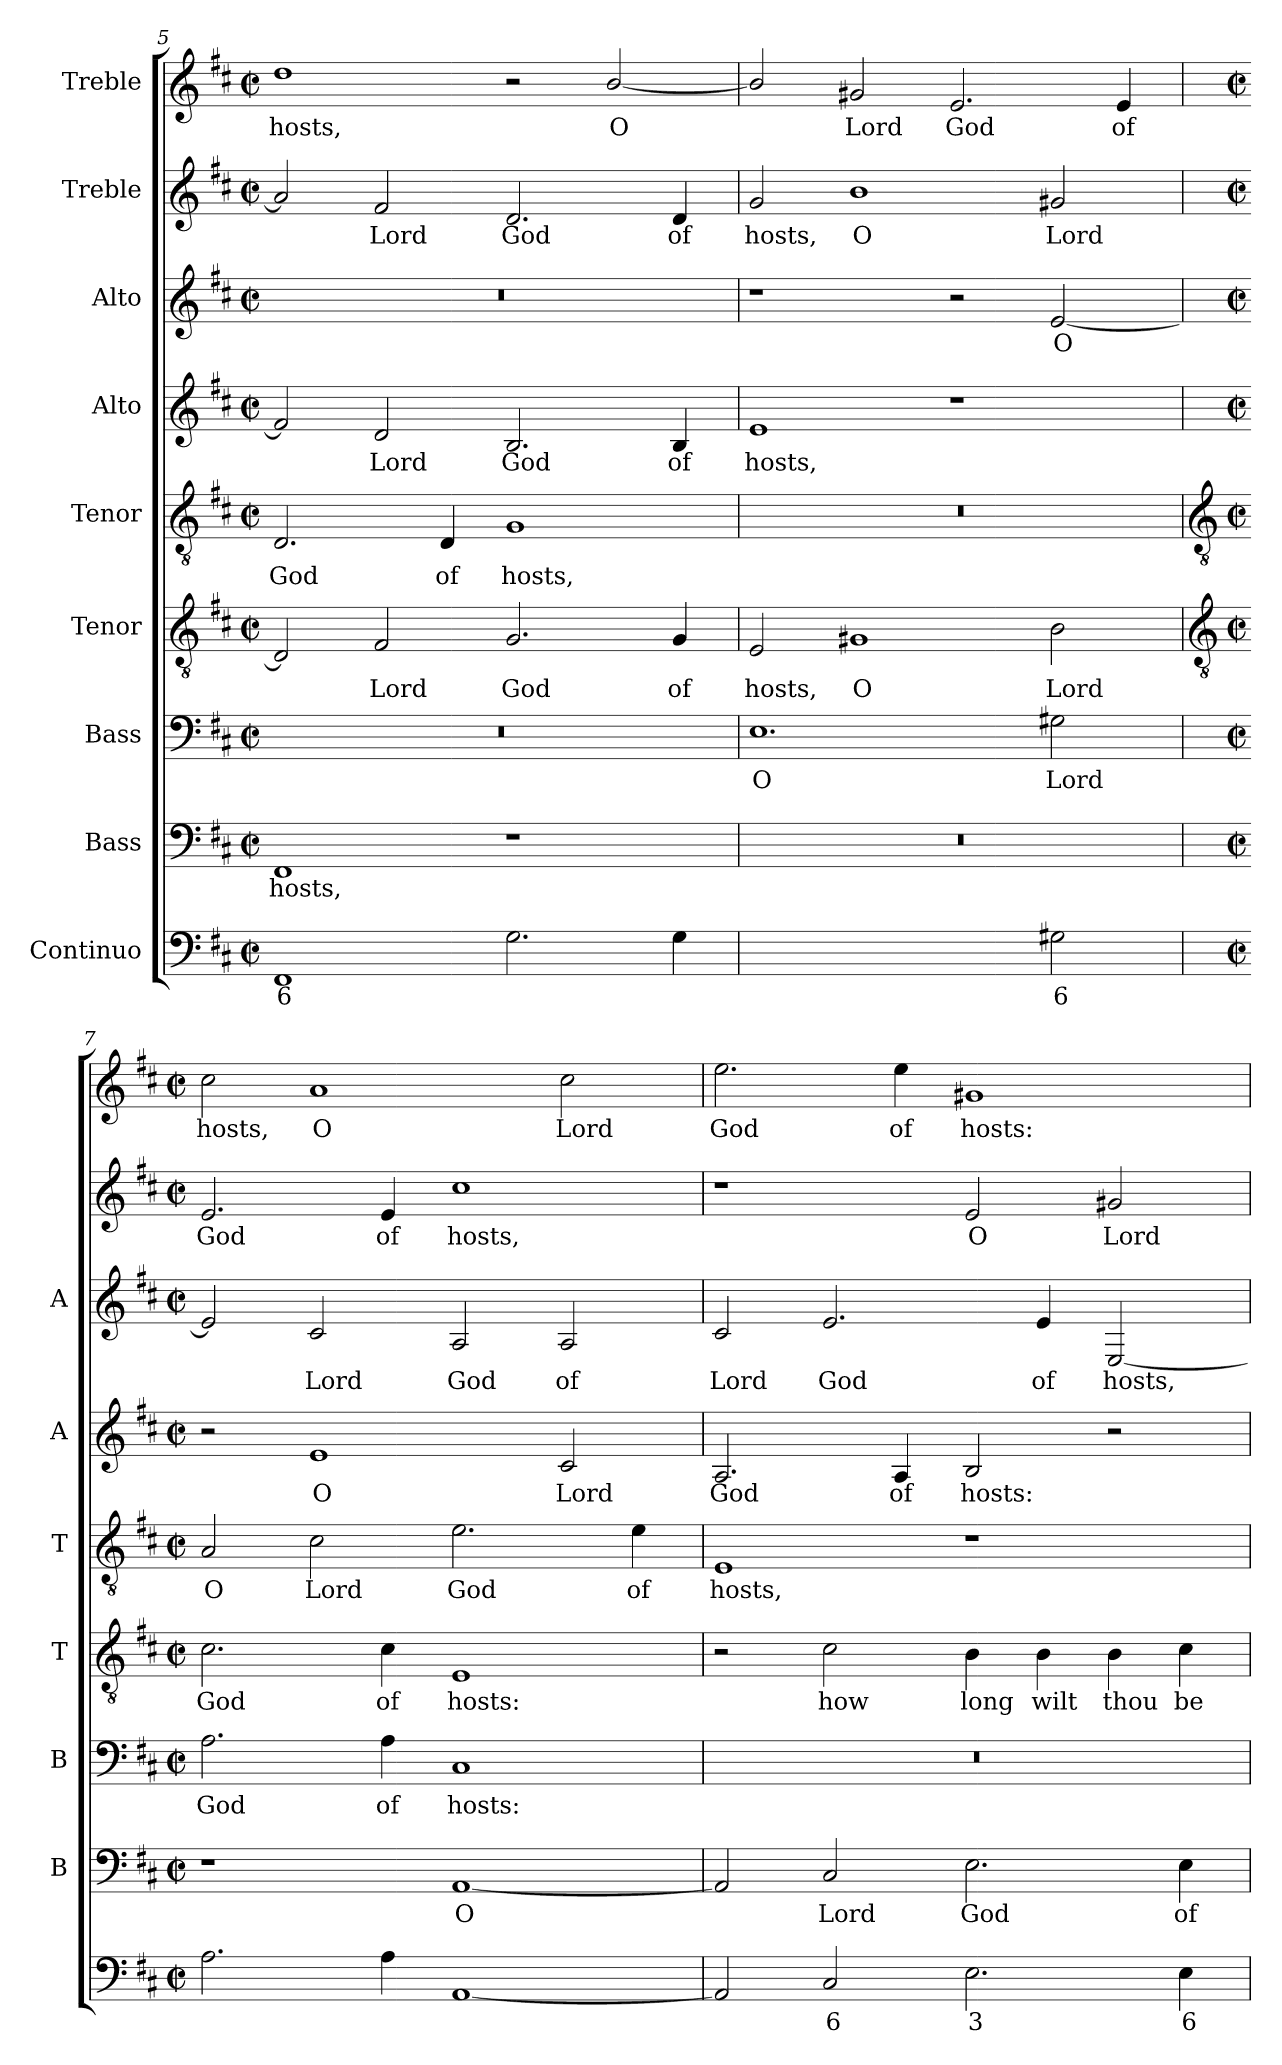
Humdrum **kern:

**kern	**text	**kern	**text	**kern	**text	**kern	**text	**kern	**text	**kern	**text	**kern	**text	**kern	**text	**kern	**text
*part9	*part9	*part8	*part8	*part7	*part7	*part6	*part6	*part5	*part5	*part4	*part4	*part3	*part3	*part2	*part2	*part1	*part1
*staff9	*staff9	*staff8	*staff8	*staff7	*staff7	*staff6	*staff6	*staff5	*staff5	*staff4	*staff4	*staff3	*staff3	*staff2	*staff2	*staff1	*staff1
*I"Continuo	*	*I"Bass	*	*I"Bass	*	*I"Tenor	*	*I"Tenor	*	*I"Alto	*	*I"Alto	*	*I"Treble	*	*I"Treble	*
*	*	*I'B	*	*I'B	*	*I'T	*	*I'T	*	*I'A	*	*I'A	*	*	*	*	*
*clefF4	*	*clefF4	*	*clefF4	*	*clefGv2	*	*clefGv2	*	*clefG2	*	*clefG2	*	*clefG2	*	*clefG2	*
*k[f#c#]	*	*k[f#c#]	*	*k[f#c#]	*	*k[f#c#]	*	*k[f#c#]	*	*k[f#c#]	*	*k[f#c#]	*	*k[f#c#]	*	*k[f#c#]	*
*D:	*	*D:	*	*D:	*	*D:	*	*D:	*	*D:	*	*D:	*	*D:	*	*D:	*
*M4/2	*	*M4/2	*	*M4/2	*	*M4/2	*	*M4/2	*	*M4/2	*	*M4/2	*	*M4/2	*	*M4/2	*
*met(c|)	*	*met(c|)	*	*met(c|)	*	*met(c|)	*	*met(c|)	*	*met(c|)	*	*met(c|)	*	*met(c|)	*	*met(c|)	*
=5	=5	=5	=5	=5	=5	=5	=5	=5	=5	=5	=5	=5	=5	=5	=5	=5	=5
!	!LO:LY:b	!	!LO:LY:b	!	!	!	!	!	!LO:LY:b	!	!	!	!	!	!	!	!LO:LY:b
1FF#	6	1FF#	hosts,	0r	.	2D]	.	2.D	God	2f#]	.	0r	.	2a]	.	1dd	hosts,
!	!	!	!	!	!	!	!LO:LY:b	!	!	!	!LO:LY:b	!	!	!	!LO:LY:b	!	!
.	.	.	.	.	.	2F#	Lord	.	.	2d	Lord	.	.	2f#	Lord	.	.
!	!	!	!	!	!	!	!	!	!LO:LY:b	!	!	!	!	!	!	!	!
.	.	.	.	.	.	.	.	4D	of	.	.	.	.	.	.	.	.
!	!	!	!	!	!	!	!LO:LY:b	!	!LO:LY:b	!	!LO:LY:b	!	!	!	!LO:LY:b	!	!
2.G	.	1r	.	.	.	2.G	God	1G	hosts,	2.B	God	.	.	2.d	God	2r	.
!	!	!	!	!	!	!	!	!	!	!	!	!	!	!	!	!	!LO:LY:b
.	.	.	.	.	.	.	.	.	.	.	.	.	.	.	.	[2b/	O
!	!	!	!	!	!	!	!LO:LY:b	!	!	!	!LO:LY:b	!	!	!	!LO:LY:b	!	!
4G	.	.	.	.	.	4G	of	.	.	4B	of	.	.	4d	of	.	.
=6	=6	=6	=6	=6	=6	=6	=6	=6	=6	=6	=6	=6	=6	=6	=6	=6	=6
!	!	!	!	!	!LO:LY:b	!	!LO:LY:b	!	!	!	!LO:LY:b	!	!	!	!LO:LY:b	!	!
[2Eyy	.	0r	.	1.E	O	2E	hosts,	0r	.	1e	hosts,	1r	.	2g	hosts,	2b/]	.
!	!	!	!	!	!	!	!LO:LY:b	!	!	!	!	!	!	!	!LO:LY:b	!	!LO:LY:b
1Eyy]	.	.	.	.	.	1G#X	O	.	.	.	.	.	.	1b	O	2g#X	Lord
!	!	!	!	!	!	!	!	!	!	!	!	!	!	!	!	!	!LO:LY:b
.	.	.	.	.	.	.	.	.	.	1r	.	2r	.	.	.	2.e	God
!	!LO:LY:b	!	!	!	!LO:LY:b	!	!LO:LY:b	!	!	!	!	!	!LO:LY:b	!	!LO:LY:b	!	!
2G#X	6	.	.	2G#X	Lord	2B	Lord	.	.	.	.	[2e	O	2g#X	Lord	.	.
!	!	!	!	!	!	!	!	!	!	!	!	!	!	!	!	!	!LO:LY:b
.	.	.	.	.	.	.	.	.	.	.	.	.	.	.	.	4e	of
!!LO:LB:g=z
=7	=7	=7	=7	=7	=7	=7	=7	=7	=7	=7	=7	=7	=7	=7	=7	=7	=7
*	*	*	*	*	*	*clefGv2	*	*clefGv2	*	*	*	*	*	*	*	*	*
*M4/2	*	*M4/2	*	*M4/2	*	*M4/2	*	*M4/2	*	*M4/2	*	*M4/2	*	*M4/2	*	*M4/2	*
*met(c|)	*	*met(c|)	*	*met(c|)	*	*met(c|)	*	*met(c|)	*	*met(c|)	*	*met(c|)	*	*met(c|)	*	*met(c|)	*
!	!	!	!	!	!LO:LY:b	!	!LO:LY:b	!	!LO:LY:b	!	!	!	!	!	!LO:LY:b	!	!LO:LY:b
2.A	.	1r	.	2.A	God	2.c#	God	2A	O	2r	.	2e]	.	2.e	God	2cc#	hosts,
!	!	!	!	!	!	!	!	!	!LO:LY:b	!	!LO:LY:b	!	!LO:LY:b	!	!	!	!LO:LY:b
.	.	.	.	.	.	.	.	2c#	Lord	1e	O	2c#	Lord	.	.	1a	O
!	!	!	!	!	!LO:LY:b	!	!LO:LY:b	!	!	!	!	!	!	!	!LO:LY:b	!	!
4A	.	.	.	4A	of	4c#	of	.	.	.	.	.	.	4e	of	.	.
!	!	!	!LO:LY:b	!	!LO:LY:b	!	!LO:LY:b	!	!LO:LY:b	!	!	!	!LO:LY:b	!	!LO:LY:b	!	!
[1AA	.	[1AA	O	1C#	hosts:	1E	hosts:	2.e	God	.	.	2A	God	1cc#	hosts,	.	.
!	!	!	!	!	!	!	!	!	!	!	!LO:LY:b	!	!LO:LY:b	!	!	!	!LO:LY:b
.	.	.	.	.	.	.	.	.	.	2c#	Lord	2A	of	.	.	2cc#	Lord
!	!	!	!	!	!	!	!	!	!LO:LY:b	!	!	!	!	!	!	!	!
.	.	.	.	.	.	.	.	4e	of	.	.	.	.	.	.	.	.
=8	=8	=8	=8	=8	=8	=8	=8	=8	=8	=8	=8	=8	=8	=8	=8	=8	=8
!	!	!	!	!	!	!	!	!	!LO:LY:b	!	!LO:LY:b	!	!LO:LY:b	!	!	!	!LO:LY:b
2AA]	.	2AA]	.	0r	.	2r	.	1E	hosts,	2.A	God	2c#	Lord	1r	.	2.ee	God
!	!LO:LY:b	!	!LO:LY:b	!	!	!	!LO:LY:b	!	!	!	!	!	!LO:LY:b	!	!	!	!
2C#	6	2C#	Lord	.	.	2c#	how	.	.	.	.	2.e	God	.	.	.	.
!	!	!	!	!	!	!	!	!	!	!	!LO:LY:b	!	!	!	!	!	!LO:LY:b
.	.	.	.	.	.	.	.	.	.	4A	of	.	.	.	.	4ee	of
!	!LO:LY:b	!	!LO:LY:b	!	!	!	!LO:LY:b	!	!	!	!LO:LY:b	!	!	!	!LO:LY:b	!	!LO:LY:b
2.E	3	2.E	God	.	.	4B	long	1r	.	2B	hosts:	.	.	2e	O	1g#X	hosts:
!	!	!	!	!	!	!	!LO:LY:b	!	!	!	!	!	!LO:LY:b	!	!	!	!
.	.	.	.	.	.	4B	wilt	.	.	.	.	4e	of	.	.	.	.
!	!	!	!	!	!	!	!LO:LY:b	!	!	!	!	!	!LO:LY:b	!	!LO:LY:b	!	!
.	.	.	.	.	.	4B	thou	.	.	2r	.	[2E	hosts,	2g#X	Lord	.	.
!	!LO:LY:b	!	!LO:LY:b	!	!	!	!LO:LY:b	!	!	!	!	!	!	!	!	!	!
4E	6	4E	of	.	.	4c#	be	.	.	.	.	.	.	.	.	.	.
=	=	=	=	=	=	=	=	=	=	=	=	=	=	=	=	=	=
*-	*-	*-	*-	*-	*-	*-	*-	*-	*-	*-	*-	*-	*-	*-	*-	*-	*-
